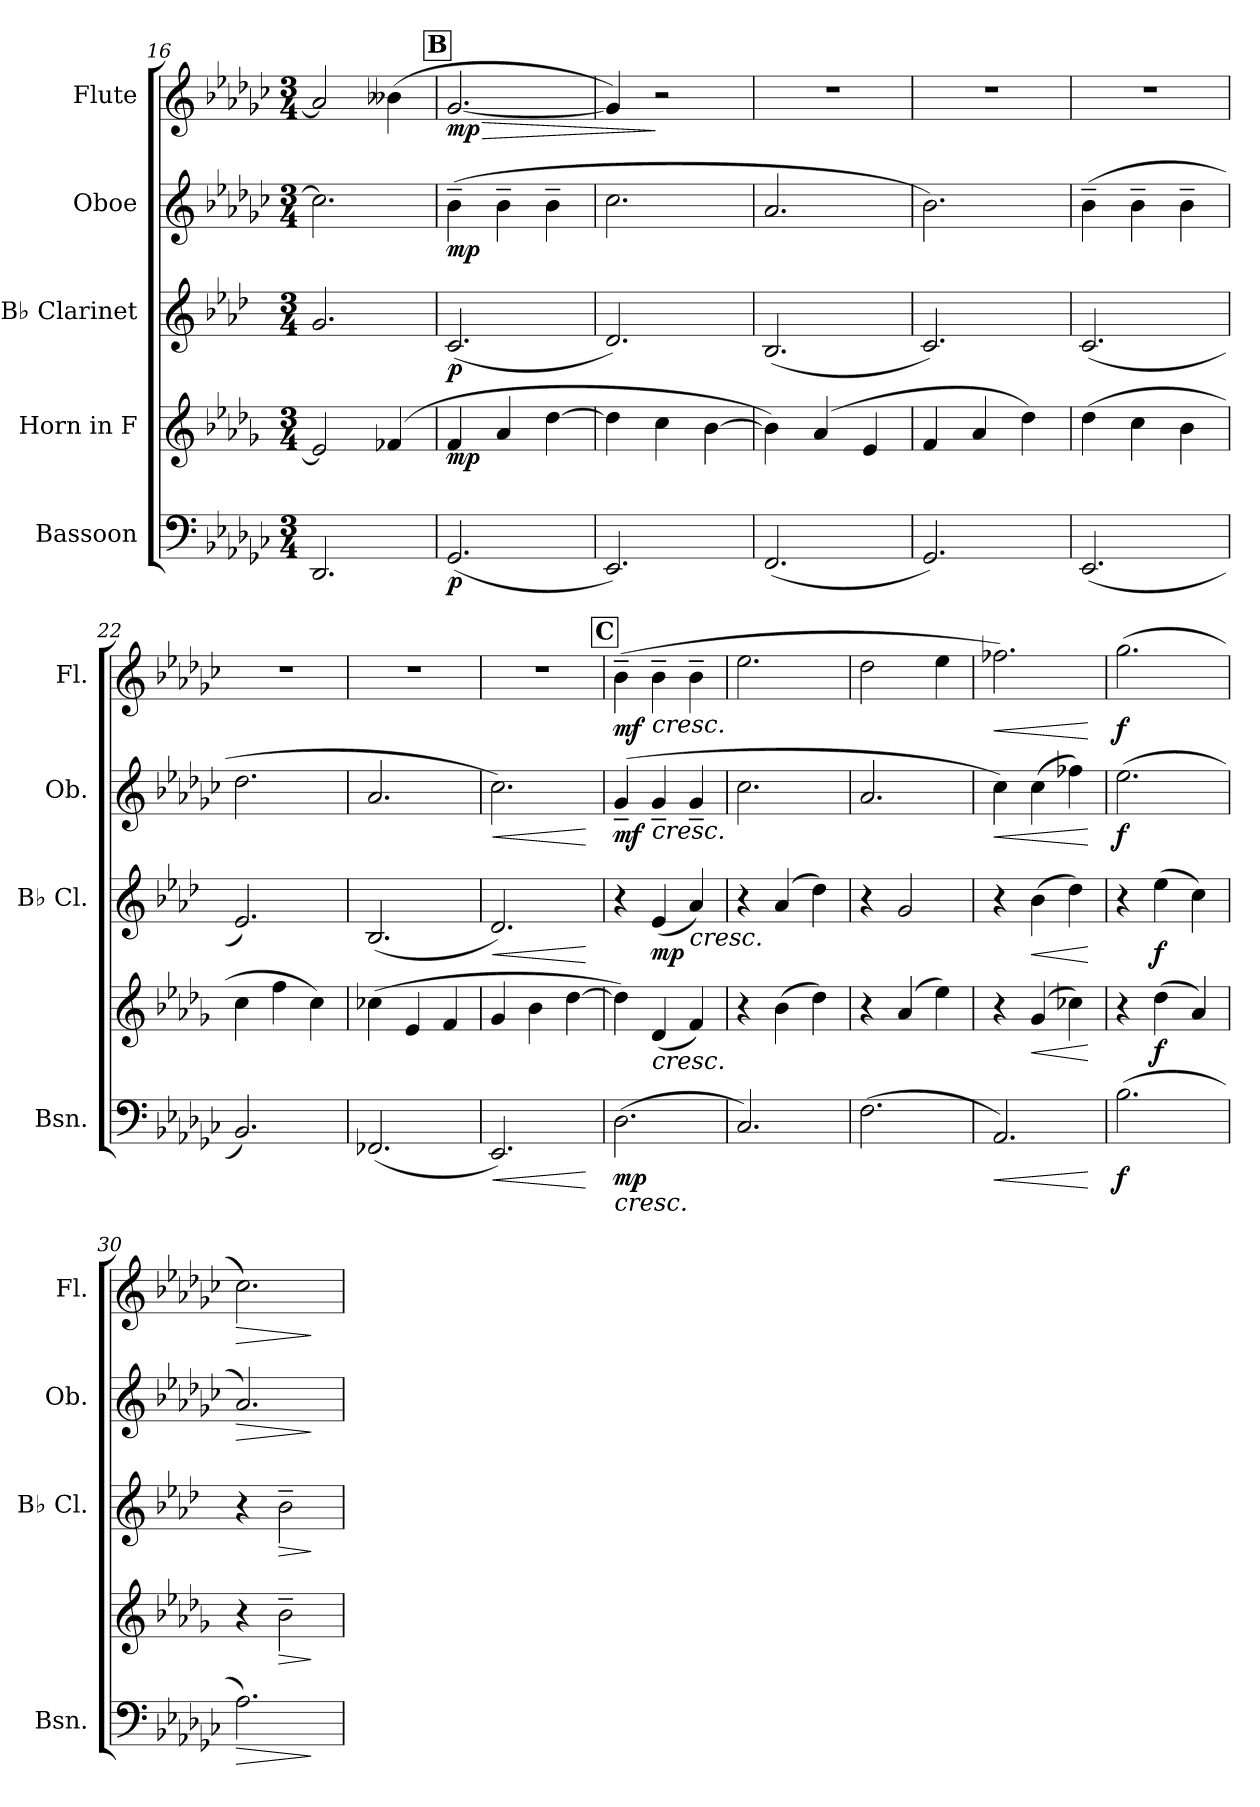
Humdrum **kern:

**kern	**dynam	**kern	**dynam	**kern	**dynam	**kern	**dynam	**kern	**dynam
*part5	*part5	*part4	*part4	*part3	*part3	*part2	*part2	*part1	*part1
*staff5	*staff5	*staff4	*staff4	*staff3	*staff3	*staff2	*staff2	*staff1	*staff1
*I"Bassoon	*	*I"Horn in F	*	*I"B♭ Clarinet	*	*I"Oboe	*	*I"Flute	*
*I'Bsn.	*	*	*	*I'B♭ Cl.	*	*I'Ob.	*	*I'Fl.	*
*clefF4	*	*clefG2	*	*clefG2	*	*clefG2	*	*clefG2	*
*	*	*ITrd4c7	*	*ITrd1c2	*	*	*	*	*
*k[b-e-a-d-g-c-]	*	*k[b-e-a-d-g-c-]	*	*k[b-e-a-d-g-c-]	*	*k[b-e-a-d-g-c-]	*	*k[b-e-a-d-g-c-]	*
*M3/4	*	*M3/4	*	*M3/4	*	*M3/4	*	*M3/4	*
=16	=16	=16	=16	=16	=16	=16	=16	=16	=16
2.DD-/	.	2A-/]	.	2.f/	.	2.cc-\]	.	2a-/]	.
.	.	(>4B--X/	.	.	.	.	.	(>4b--X\	.
!!LO:REH:place=s1:a:B:fs=14:t=B
=17	=17	=17	=17	=17	=17	=17	=17	=17	=17
!	!LO:DY:b	!	!LO:DY:b	!	!LO:DY:b	!	!LO:DY:b	!	!LO:HP:b
!	!	!	!	!	!	!	!	!	!LO:DY:n=1:b
(<2.GG-/	p	4B-/	mp	(<2.B-/	p	(>4b-~\	mp	[2.g-/	> mp
.	.	4d-/	.	.	.	4b-~\	.	.	.
.	.	[4g-\	.	.	.	4b-~\	.	.	.
=18	=18	=18	=18	=18	=18	=18	=18	=18	=18
2.EE-/)	.	4g-\]	.	2.c-/)	.	2.cc-\	.	4g-/])	.
.	.	4f\	.	.	.	.	.	2r	]
.	.	[4e-\	.	.	.	.	.	.	.
=19	=19	=19	=19	=19	=19	=19	=19	=19	=19
(<2.FF/	.	4e-\])	.	(<2.A-/	.	2.a-/	.	2.r	.
.	.	(>4d-/	.	.	.	.	.	.	.
.	.	4A-/	.	.	.	.	.	.	.
=20	=20	=20	=20	=20	=20	=20	=20	=20	=20
2.GG-/)	.	4B-/	.	2.B-/)	.	2.b-\)	.	2.r	.
.	.	4d-/	.	.	.	.	.	.	.
.	.	4g-\)	.	.	.	.	.	.	.
=21	=21	=21	=21	=21	=21	=21	=21	=21	=21
(<2.EE-/	.	(>4g-\	.	(<2.B-/	.	(>4b-~\	.	2.r	.
.	.	4f\	.	.	.	4b-~\	.	.	.
.	.	4e-\	.	.	.	4b-~\	.	.	.
=22	=22	=22	=22	=22	=22	=22	=22	=22	=22
2.BB-/)	.	4f\	.	2.d-/)	.	2.dd-\	.	2.r	.
.	.	4b-\	.	.	.	.	.	.	.
.	.	4f\)	.	.	.	.	.	.	.
=23	=23	=23	=23	=23	=23	=23	=23	=23	=23
(<2.FF-X/	.	(>4f-X\	.	(<2.A-/	.	2.a-/	.	2.r	.
.	.	4A-/	.	.	.	.	.	.	.
.	.	4B-/	.	.	.	.	.	.	.
=24	=24	=24	=24	=24	=24	=24	=24	=24	=24
!	!LO:HP:b	!	!	!	!LO:HP:b	!	!LO:HP:b	!	!
2.EE-/)	<	4c-/	.	2.c-/)	<	2.cc-\)	<	2.r	.
.	.	4e-\	.	.	.	.	.	.	.
.	.	[4g-\	.	.	.	.	.	.	.
.	[	.	.	.	[	.	[	.	.
!!LO:REH:place=s1:a:B:fs=14:t=C
=25	=25	=25	=25	=25	=25	=25	=25	=25	=25
!LO:TX:b:i:t=cresc.	!	!	!	!	!	!	!	!	!
!	!LO:DY:b	!	!	!	!	!	!LO:DY:b	!	!LO:DY:b
(>2.D-\	mp	4g-\])	.	4r	.	(>4g-~/	mf	(>4b-~\	mf
!	!	!	!	!	!	!	!	!LO:TX:b:i:t=cresc.	!
!	!	!	!	!	!	!LO:TX:b:i:t=cresc.	!	!	!
!	!	!LO:TX:b:i:t=cresc.	!	!	!	!	!	!	!
!	!	!	!	!	!LO:DY:b	!	!	!	!
.	.	(<4G-/	.	(<4d-/	mp	4g-~/	.	4b-~\	.
!	!	!	!	!LO:TX:b:i:t=cresc.	!	!	!	!	!
.	.	4B-/)	.	4g-/)	.	4g-~/	.	4b-~\	.
=26	=26	=26	=26	=26	=26	=26	=26	=26	=26
2.C-/)	.	4r	.	4r	.	2.cc-\	.	2.ee-\	.
.	.	(>4e-\	.	(>4g-/	.	.	.	.	.
.	.	4g-\)	.	4cc-\)	.	.	.	.	.
!!LO:PB:g=z
=27	=27	=27	=27	=27	=27	=27	=27	=27	=27
(>2.F\	.	4r	.	4r	.	2.a-/	.	2dd-\	.
.	.	(>4d-/	.	2f/	.	.	.	.	.
.	.	4a-\)	.	.	.	.	.	4ee-\	.
=28	=28	=28	=28	=28	=28	=28	=28	=28	=28
!	!LO:HP:b	!	!	!	!	!	!LO:HP:b	!	!LO:HP:b
2.AA-/)	<	4r	.	4r	.	4cc-\)	<	2.ff-X\)	<
!	!	!	!LO:HP:b	!	!LO:HP:b	!	!	!	!
.	.	(>4c-/	<	(>4a-\	<	(>4cc-\	.	.	.
.	.	4f-X\)	.	4cc-\)	.	4ff-X\)	.	.	.
.	[	.	[	.	[	.	[	.	[
=29	=29	=29	=29	=29	=29	=29	=29	=29	=29
!	!LO:DY:b	!	!	!	!	!	!LO:DY:b	!	!LO:DY:b
(>2.B-\	f	4r	.	4r	.	(>2.ee-\	f	(>2.gg-\	f
!	!	!	!LO:DY:b	!	!LO:DY:b	!	!	!	!
.	.	(>4g-\	f	(>4dd-\	f	.	.	.	.
.	.	4d-/)	.	4b-\)	.	.	.	.	.
=30	=30	=30	=30	=30	=30	=30	=30	=30	=30
!	!LO:HP:b	!	!	!	!	!	!LO:HP:b	!	!LO:HP:b
2.A-\)	>	4r	.	4r	.	2.a-/)	>	2.cc-\)	>
!	!	!	!LO:HP:b	!	!LO:HP:b	!	!	!	!
.	.	2e-~\	>	2a-~\	>	.	.	.	.
.	]	.	]	.	]	.	]	.	]
=	=	=	=	=	=	=	=	=	=
*-	*-	*-	*-	*-	*-	*-	*-	*-	*-
